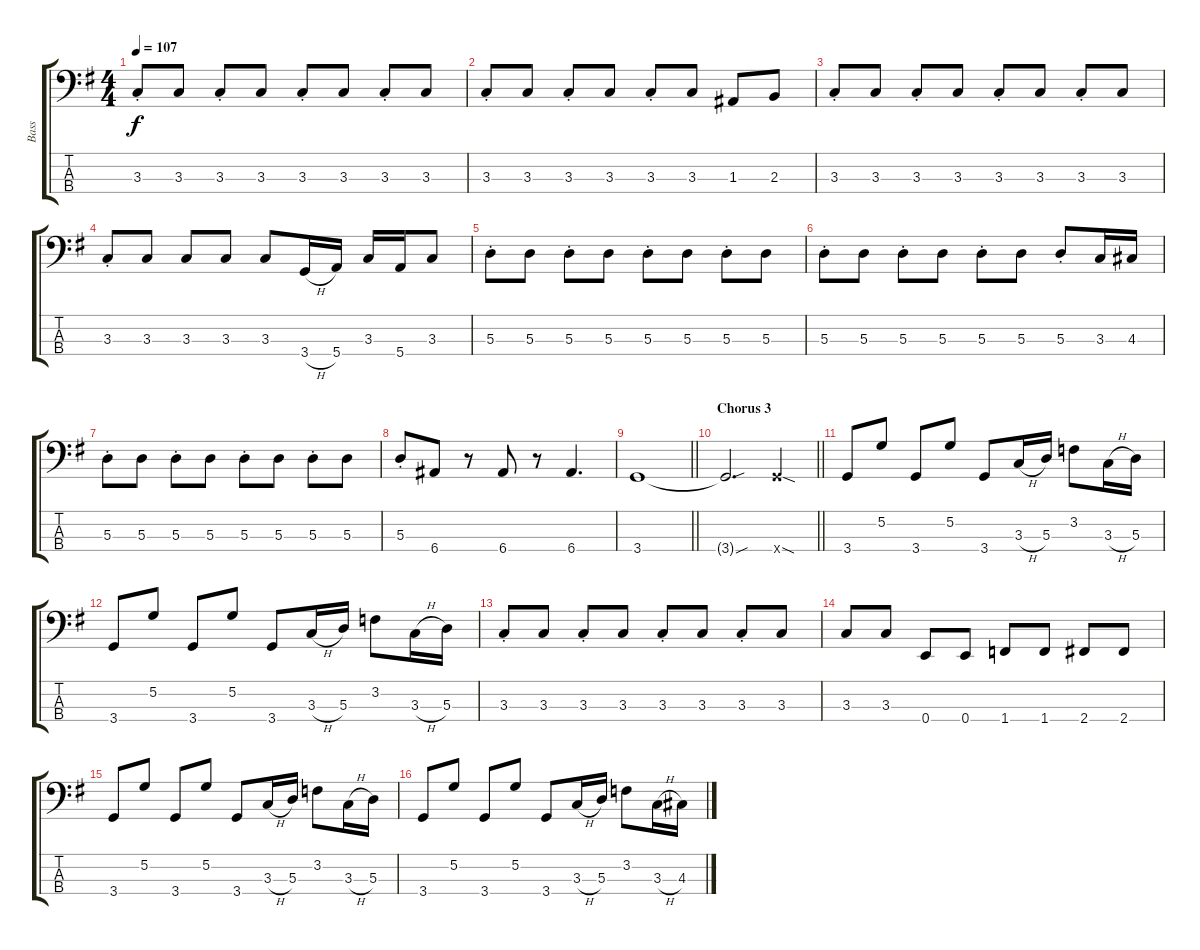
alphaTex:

\track ("Bass" "Bass") {instrument electricbassfinger}
\staff {score tabs}
\tuning (G2 D2 A1 E1) {hide}
\ts (4 4)
\tempo 107
\clef f4
\ks g
3.3{st}.8{dy f} 3.3.8 3.3{st}.8 3.3.8 3.3{st}.8 3.3.8 3.3{st}.8 3.3.8 |
3.3{st}.8 3.3.8 3.3{st}.8 3.3.8 3.3{st}.8 3.3.8 1.3.8 2.3.8 |
3.3{st}.8 3.3.8 3.3{st}.8 3.3.8 3.3{st}.8 3.3.8 3.3{st}.8 3.3.8 |
3.3{st}.8 3.3.8 3.3.8 3.3.8 3.3.8 3.4{h}.16 5.4.16 3.3.16 5.4.16 3.3.8 |
5.3{st}.8 5.3.8 5.3{st}.8 5.3.8 5.3{st}.8 5.3.8 5.3{st}.8 5.3.8 |
5.3{st}.8 5.3.8 5.3{st}.8 5.3.8 5.3{st}.8 5.3.8 5.3{st}.8 3.3.16 4.3.16 |
5.3{st}.8 5.3.8 5.3{st}.8 5.3.8 5.3{st}.8 5.3.8 5.3{st}.8 5.3.8 |
5.3{st}.8 6.4.8 r.8 6.4.8 r.8 6.4.4{d} |
\barLineRight lightlight
3.4.1 |
\section ("" "Chorus 3")
\barLineRight lightlight
3.4{sou t}.2{d} 3.4{sod x}.4 |
3.4.8 5.2.8 3.4.8 5.2.8 3.4.8 3.3{h}.16 5.3.16 3.2.8 3.3{h}.16 5.3.16 |
3.4.8 5.2.8 3.4.8 5.2.8 3.4.8 3.3{h}.16 5.3.16 3.2.8 3.3{h}.16 5.3.16 |
3.3{st}.8 3.3.8 3.3{st}.8 3.3.8 3.3{st}.8 3.3.8 3.3{st}.8 3.3.8 |
3.3.8 3.3.8 0.4.8 0.4.8 1.4.8 1.4.8 2.4.8 2.4.8 |
3.4.8 5.2.8 3.4.8 5.2.8 3.4.8 3.3{h}.16 5.3.16 3.2.8 3.3{h}.16 5.3.16 |
3.4.8 5.2.8 3.4.8 5.2.8 3.4.8 3.3{h}.16 5.3.16 3.2.8 3.3{h}.16 4.3.16
